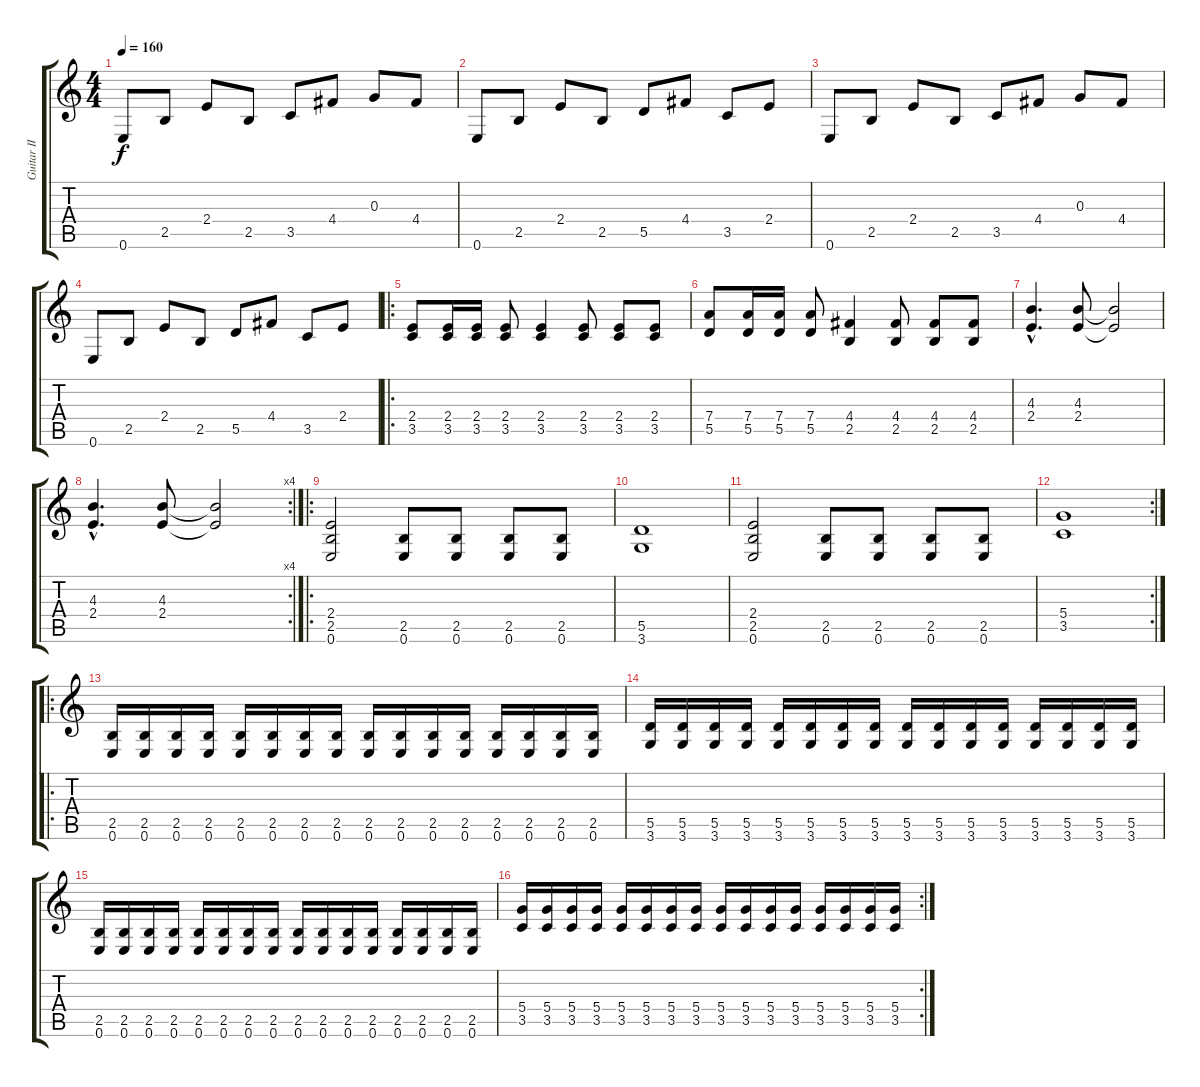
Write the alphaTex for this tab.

\track ("Guitar II" "Guitar II") {instrument distortionguitar}
\staff {score tabs}
\tuning (E4 B3 G3 D3 A2 E2) {hide}
\ts (4 4)
\tempo 160
\clef g2
\ks c
0.6.8{dy f} 2.5.8 2.4.8 2.5.8 3.5.8 4.4.8 0.3.8 4.4.8 |
0.6.8 2.5.8 2.4.8 2.5.8 5.5.8 4.4.8 3.5.8 2.4.8 |
0.6.8 2.5.8 2.4.8 2.5.8 3.5.8 4.4.8 0.3.8 4.4.8 |
0.6.8 2.5.8 2.4.8 2.5.8 5.5.8 4.4.8 3.5.8 2.4.8 |
\ro
(2.4 3.5).8 (2.4 3.5).16 (2.4 3.5).16 (2.4 3.5).8 (2.4 3.5).4 (2.4 3.5).8 (2.4 3.5).8 (2.4 3.5).8 |
(7.4 5.5).8 (7.4 5.5).16 (7.4 5.5).16 (7.4 5.5).8 (4.4 2.5).4 (4.4 2.5).8 (4.4 2.5).8 (4.4 2.5).8 |
(4.3{hac} 2.4{hac}).4{d} (4.3 2.4).8 (4.3{t} 2.4{t}).2 |
\rc 4
(4.3{hac} 2.4{hac}).4{d} (4.3 2.4).8 (4.3{t} 2.4{t}).2 |
\ro
(2.4 2.5 0.6).2 (2.5 0.6).8 (2.5 0.6).8 (2.5 0.6).8 (2.5 0.6).8 |
(5.5 3.6).1 |
(2.4 2.5 0.6).2 (2.5 0.6).8 (2.5 0.6).8 (2.5 0.6).8 (2.5 0.6).8 |
\rc 2
(5.4 3.5).1 |
\ro
(2.5 0.6).16 (2.5 0.6).16 (2.5 0.6).16 (2.5 0.6).16 (2.5 0.6).16 (2.5 0.6).16 (2.5 0.6).16 (2.5 0.6).16 (2.5 0.6).16 (2.5 0.6).16 (2.5 0.6).16 (2.5 0.6).16 (2.5 0.6).16 (2.5 0.6).16 (2.5 0.6).16 (2.5 0.6).16 |
(5.5 3.6).16 (5.5 3.6).16 (5.5 3.6).16 (5.5 3.6).16 (5.5 3.6).16 (5.5 3.6).16 (5.5 3.6).16 (5.5 3.6).16 (5.5 3.6).16 (5.5 3.6).16 (5.5 3.6).16 (5.5 3.6).16 (5.5 3.6).16 (5.5 3.6).16 (5.5 3.6).16 (5.5 3.6).16 |
(2.5 0.6).16 (2.5 0.6).16 (2.5 0.6).16 (2.5 0.6).16 (2.5 0.6).16 (2.5 0.6).16 (2.5 0.6).16 (2.5 0.6).16 (2.5 0.6).16 (2.5 0.6).16 (2.5 0.6).16 (2.5 0.6).16 (2.5 0.6).16 (2.5 0.6).16 (2.5 0.6).16 (2.5 0.6).16 |
\rc 2
(5.4 3.5).16 (5.4 3.5).16 (5.4 3.5).16 (5.4 3.5).16 (5.4 3.5).16 (5.4 3.5).16 (5.4 3.5).16 (5.4 3.5).16 (5.4 3.5).16 (5.4 3.5).16 (5.4 3.5).16 (5.4 3.5).16 (5.4 3.5).16 (5.4 3.5).16 (5.4 3.5).16 (5.4 3.5).16
